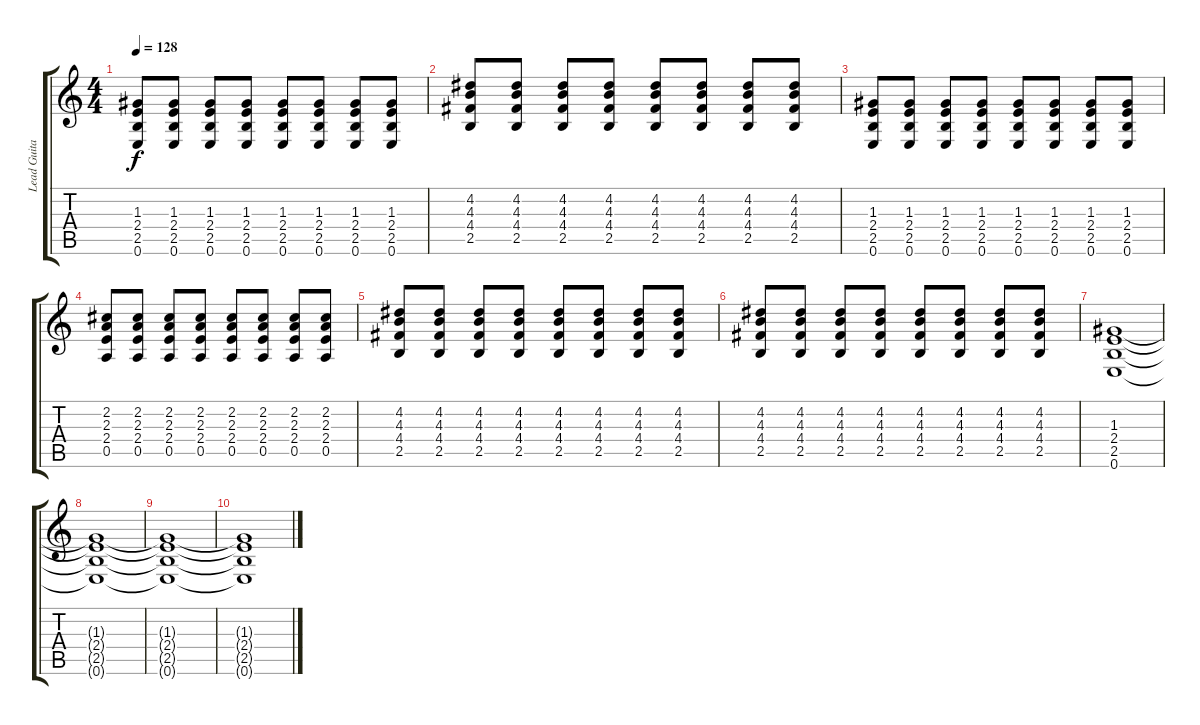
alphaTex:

\track ("Lead Guitar" "Lead Guita") {instrument electricguitarclean}
\staff {score tabs}
\tuning (E4 B3 G3 D3 A2 E2) {hide}
\ts (4 4)
\tempo 128
\clef g2
\ks c
(1.3 2.4 2.5 0.6).8{dy f} (1.3 2.4 2.5 0.6).8 (1.3 2.4 2.5 0.6).8 (1.3 2.4 2.5 0.6).8 (1.3 2.4 2.5 0.6).8 (1.3 2.4 2.5 0.6).8 (1.3 2.4 2.5 0.6).8 (1.3 2.4 2.5 0.6).8 |
(4.2 4.3 4.4 2.5).8 (4.2 4.3 4.4 2.5).8 (4.2 4.3 4.4 2.5).8 (4.2 4.3 4.4 2.5).8 (4.2 4.3 4.4 2.5).8 (4.2 4.3 4.4 2.5).8 (4.2 4.3 4.4 2.5).8 (4.2 4.3 4.4 2.5).8 |
(1.3 2.4 2.5 0.6).8 (1.3 2.4 2.5 0.6).8 (1.3 2.4 2.5 0.6).8 (1.3 2.4 2.5 0.6).8 (1.3 2.4 2.5 0.6).8 (1.3 2.4 2.5 0.6).8 (1.3 2.4 2.5 0.6).8 (1.3 2.4 2.5 0.6).8 |
(2.2 2.3 2.4 0.5).8 (2.2 2.3 2.4 0.5).8 (2.2 2.3 2.4 0.5).8 (2.2 2.3 2.4 0.5).8 (2.2 2.3 2.4 0.5).8 (2.2 2.3 2.4 0.5).8 (2.2 2.3 2.4 0.5).8 (2.2 2.3 2.4 0.5).8 |
(4.2 4.3 4.4 2.5).8 (4.2 4.3 4.4 2.5).8 (4.2 4.3 4.4 2.5).8 (4.2 4.3 4.4 2.5).8 (4.2 4.3 4.4 2.5).8 (4.2 4.3 4.4 2.5).8 (4.2 4.3 4.4 2.5).8 (4.2 4.3 4.4 2.5).8 |
(4.2 4.3 4.4 2.5).8 (4.2 4.3 4.4 2.5).8 (4.2 4.3 4.4 2.5).8 (4.2 4.3 4.4 2.5).8 (4.2 4.3 4.4 2.5).8 (4.2 4.3 4.4 2.5).8 (4.2 4.3 4.4 2.5).8 (4.2 4.3 4.4 2.5).8 |
(1.3 2.4 2.5 0.6).1{volume 0} |
(1.3{t} 2.4{t} 2.5{t} 0.6{t}).1 |
(1.3{t} 2.4{t} 2.5{t} 0.6{t}).1 |
(1.3{t} 2.4{t} 2.5{t} 0.6{t}).1
